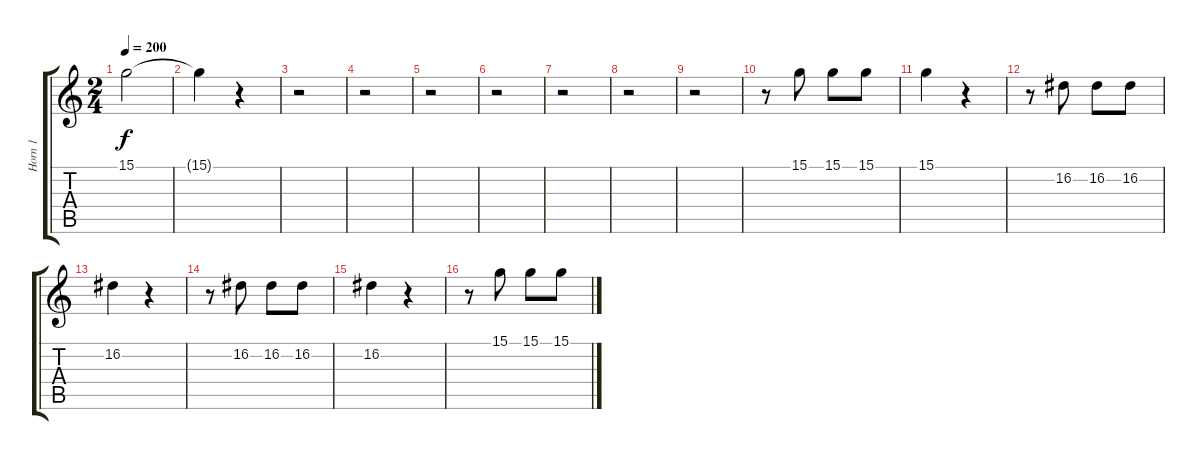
\track ("Horn 1" "Horn 1") {instrument frenchhorn}
\staff {score tabs}
\tuning (E4 B3 G3 D3 A2 E2) {hide}
\ts (2 4)
\tempo 200
\clef g2
\ks c
15.1{t}.2{dy f} |
15.1{t}.4 r.4 |
r.2 |
r.2 |
r.2 |
r.2 |
r.2 |
r.2 |
r.2 |
r.8 15.1.8 15.1.8 15.1.8 |
15.1.4 r.4 |
r.8 16.2.8 16.2.8 16.2.8 |
16.2.4 r.4 |
r.8 16.2.8 16.2.8 16.2.8 |
16.2.4 r.4 |
r.8 15.1.8 15.1.8 15.1.8
